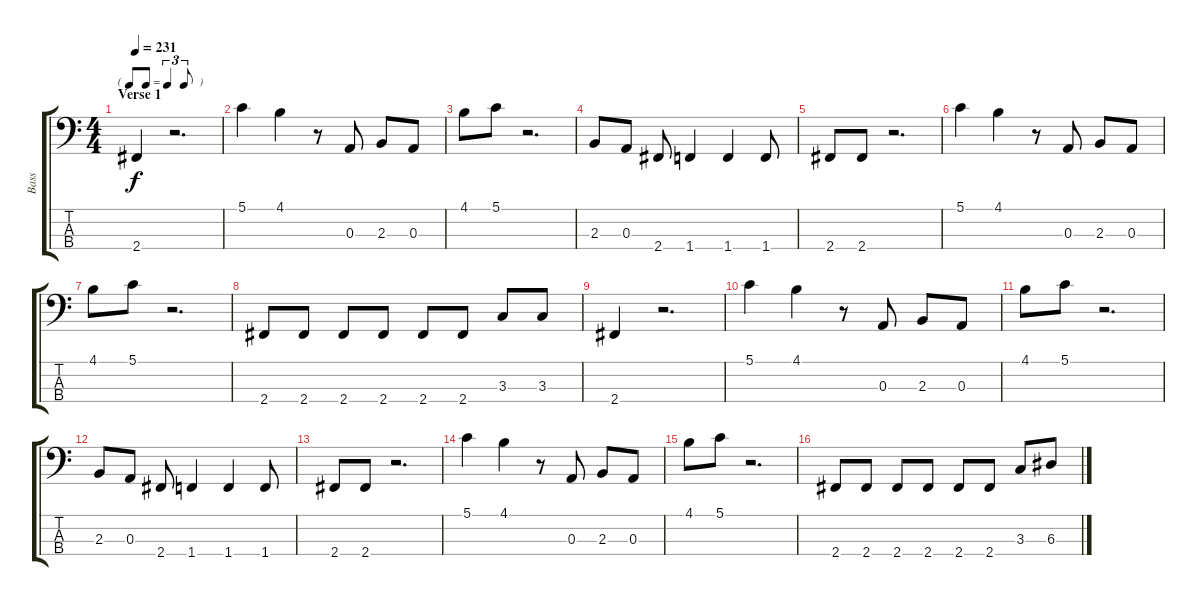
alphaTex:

\track ("Bass" "Bass") {instrument electricbasspick}
\staff {score tabs}
\tuning (G2 D2 A1 E1) {hide}
\ts (4 4)
\tf triplet8th
\section ("" "Verse 1")
\tempo 231
\clef f4
\ks c
2.4.4{dy f} r.2{d} |
5.1.4 4.1.4 r.8 0.3.8 2.3.8 0.3.8 |
4.1.8 5.1.8 r.2{d} |
2.3.8 0.3.8 2.4.8 1.4.4 1.4.4 1.4.8 |
2.4.8 2.4.8 r.2{d} |
5.1.4 4.1.4 r.8 0.3.8 2.3.8 0.3.8 |
4.1.8 5.1.8 r.2{d} |
2.4.8 2.4.8 2.4.8 2.4.8 2.4.8 2.4.8 3.3.8 3.3.8 |
2.4.4 r.2{d} |
5.1.4 4.1.4 r.8 0.3.8 2.3.8 0.3.8 |
4.1.8 5.1.8 r.2{d} |
2.3.8 0.3.8 2.4.8 1.4.4 1.4.4 1.4.8 |
2.4.8 2.4.8 r.2{d} |
5.1.4 4.1.4 r.8 0.3.8 2.3.8 0.3.8 |
4.1.8 5.1.8 r.2{d} |
2.4.8 2.4.8 2.4.8 2.4.8 2.4.8 2.4.8 3.3.8 6.3.8
